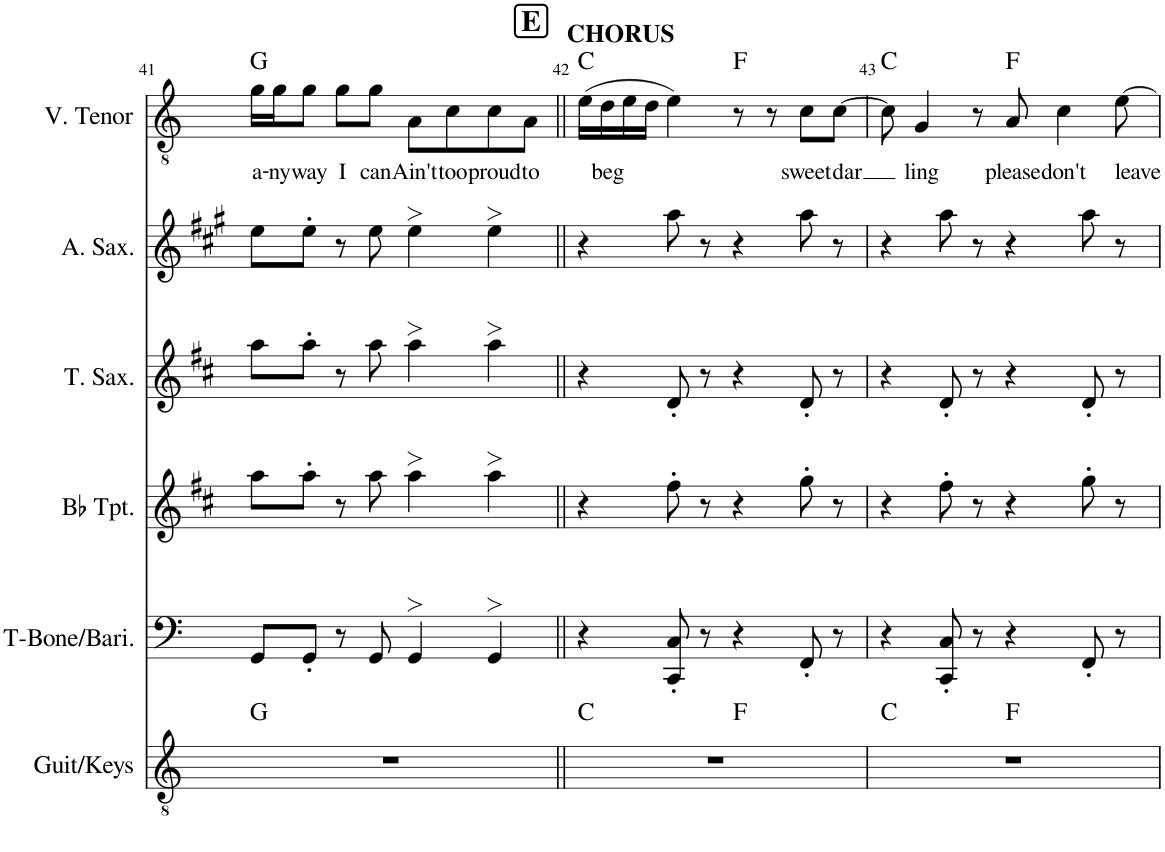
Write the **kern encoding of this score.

**kern	**harte	**kern	**kern	**kern	**kern	**kern	**text	**harte
*part6	*part6	*part5	*part4	*part3	*part2	*part1	*part1	*part1
*staff6	*	*staff5	*staff4	*staff3	*staff2	*staff1	*staff1	*
*I"Guit/Keys	*	*I"T-Bone/Bari	*I"Bb Trumpet	*I"Tenor Sax	*I"Alto Saxophone	*I"V. Tenor	*	*
*I'Guit/Keys	*	*I'T-Bone/Bari.	*I'Bb Tpt.	*I'T. Sax.	*I'A. Sax.	*I'V. Tenor	*	*
!!LO:PB:g=z
*clefGv2	*	*clefF4	*clefG2	*clefG2	*clefG2	*clefGv2	*	*
*	*	*	*Trd1c2	*Trd8c14	*Trd5c9	*	*	*
*k[]	*	*k[]	*k[f#c#]	*k[f#c#]	*k[f#c#g#]	*k[]	*	*
*M4/4	*	*M4/4	*M4/4	*M4/4	*M4/4	*M4/4	*	*
=41	=41	=41	=41	=41	=41	=41	=41	=41
!	!	!	!	!	!	!	!LO:LY:b	!
1r	G:maj	8GG/L	8aa\L	8aa\L	8ee\L	16g\LL	a-	G:maj
!	!	!	!	!	!	!	!LO:LY:b	!
.	.	.	.	.	.	16g\J	-ny	.
!	!	!	!	!	!	!	!LO:LY:b	!
.	.	8GG'/J	8aa'\J	8aa'\J	8ee'\J	8g\J	way	.
!	!	!	!	!	!	!	!LO:LY:b	!
.	.	8r	8r	8r	8r	8g\L	I	.
!	!	!	!	!	!	!	!LO:LY:b	!
.	.	8GG/	8aa\	8aa\	8ee\	8g\J	can	.
!	!	!	!	!	!	!	!LO:LY:b	!
.	.	4GG>/	4aa>\	4aa>\	4ee>\	8A\L	Ain't	.
!	!	!	!	!	!	!	!LO:LY:b	!
.	.	.	.	.	.	8c\	too	.
!	!	!	!	!	!	!	!LO:LY:b	!
.	.	4GG>/	4aa>\	4aa>\	4ee>\	8c\	proud	.
!	!	!	!	!	!	!	!LO:LY:b	!
.	.	.	.	.	.	8A\J	to	.
!!LO:REH:place=s1:a:B:cj:fs=14:t=E
=42||	=42||	=42||	=42||	=42||	=42||	=42||	=42||	=42||
*^	*	*	*	*	*	*	*	*
1r	2ryy	C:maj	4r	4r	4r	4r	(16e\LL	.	C:maj
!	!	!	!	!	!	!	!	!LO:LY:b	!
.	.	.	.	.	.	.	16d\	beg	.
.	.	.	.	.	.	.	16e\	.	.
.	.	.	.	.	.	.	16d\JJ	.	.
!	!	!	!	!	!	!	!LO:TX:a:B:t=CHORUS	!	!
.	.	.	8CC/' 8C/'	8ff#'\	8d'/	8aa\	4e\)	.	.
.	.	.	8r	8r	8r	8r	.	.	.
.	2ryy	F:maj	4r	4r	4r	4r	8r	.	F:maj
.	.	.	.	.	.	.	8r	.	.
!	!	!	!	!	!	!	!	!LO:LY:b	!
.	.	.	8FF'/	8gg'\	8d'/	8aa\	8c\L	sweet	.
!	!	!	!	!	!	!	!	!LO:LY:b	!
.	.	.	8r	8r	8r	8r	[8c\J	-dar	.
=43	=43	=43	=43	=43	=43	=43	=43	=43	=43
1r	2ryy	C:maj	4r	4r	4r	4r	8c\]	.	C:maj
!	!	!	!	!	!	!	!	!LO:LY:b	!
.	.	.	.	.	.	.	4G/	ling	.
.	.	.	8CC/' 8C/'	8ff#'\	8d'/	8aa\	.	.	.
.	.	.	8r	8r	8r	8r	8r	.	.
!	!	!	!	!	!	!	!	!LO:LY:b	!
.	2ryy	F:maj	4r	4r	4r	4r	8A/	please	F:maj
!	!	!	!	!	!	!	!	!LO:LY:b	!
.	.	.	.	.	.	.	4c\	don't	.
.	.	.	8FF'/	8gg'\	8d'/	8aa\	.	.	.
!	!	!	!	!	!	!	!	!LO:LY:b	!
.	.	.	8r	8r	8r	8r	[8e\	leave	.
*v	*v	*	*	*	*	*	*	*	*
=	=	=	=	=	=	=	=	=
*-	*-	*-	*-	*-	*-	*-	*-	*-
